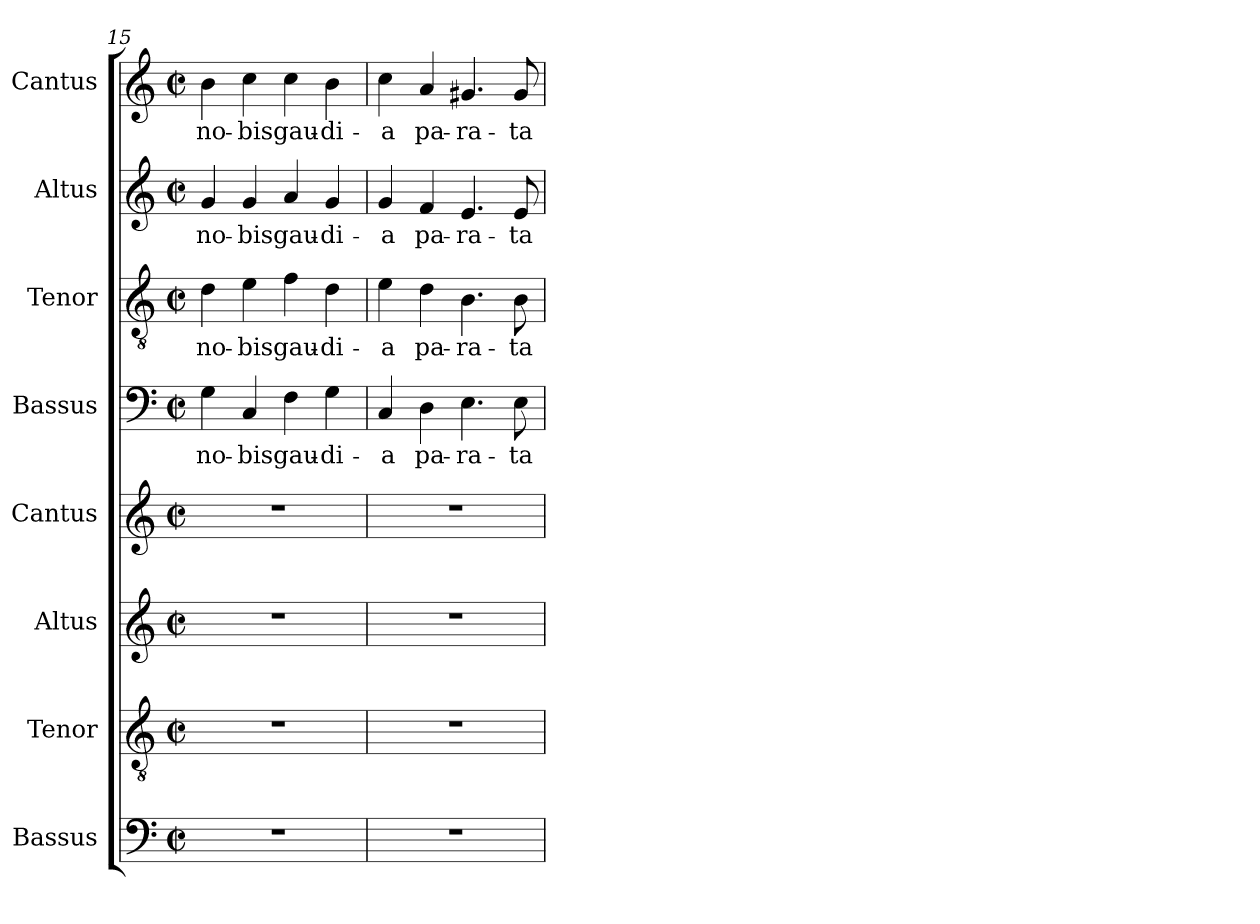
**kern	**kern	**kern	**kern	**kern	**text	**kern	**text	**kern	**text	**kern	**text
*part8	*part7	*part6	*part5	*part4	*part4	*part3	*part3	*part2	*part2	*part1	*part1
*staff8	*staff7	*staff6	*staff5	*staff4	*staff4	*staff3	*staff3	*staff2	*staff2	*staff1	*staff1
*I"Bassus	*I"Tenor	*I"Altus	*I"Cantus	*I"Bassus	*	*I"Tenor	*	*I"Altus	*	*I"Cantus	*
*I'B.	*I'T.	*I'A.	*I'S.	*I'B.	*	*I'T.	*	*I'A.	*	*I'S.	*
*clefF4	*clefGv2	*clefG2	*clefG2	*clefF4	*	*clefGv2	*	*clefG2	*	*clefG2	*
*	*ITrd7c12	*	*	*	*	*ITrd7c12	*	*	*	*	*
*k[]	*k[]	*k[]	*k[]	*k[]	*	*k[]	*	*k[]	*	*k[]	*
*C:	*C:	*C:	*C:	*C:	*	*C:	*	*C:	*	*C:	*
*M2/2	*M2/2	*M2/2	*M2/2	*M2/2	*	*M2/2	*	*M2/2	*	*M2/2	*
*met(c|)	*met(c|)	*met(c|)	*met(c|)	*met(c|)	*	*met(c|)	*	*met(c|)	*	*met(c|)	*
=15	=15	=15	=15	=15	=15	=15	=15	=15	=15	=15	=15
!	!	!	!	!	!LO:LY:b:color=#000000	!	!	!	!	!	!
!	!	!	!	!	!	!	!LO:LY:b:color=#000000	!	!	!	!
!	!	!	!	!	!	!	!	!	!LO:LY:b:color=#000000	!	!
!	!	!	!	!	!	!	!	!	!	!	!LO:LY:b:color=#000000
1r	1r	1r	1r	4Gi\	no-	4Di\	no-	4gi/	no-	4bi\	no-
!	!	!	!	!	!LO:LY:b:color=#000000	!	!	!	!	!	!
!	!	!	!	!	!	!	!LO:LY:b:color=#000000	!	!	!	!
!	!	!	!	!	!	!	!	!	!LO:LY:b:color=#000000	!	!
!	!	!	!	!	!	!	!	!	!	!	!LO:LY:b:color=#000000
.	.	.	.	4Ci/	-bis	4Ei\	-bis	4gi/	-bis	4cci\	-bis
!	!	!	!	!	!LO:LY:b:color=#000000	!	!	!	!	!	!
!	!	!	!	!	!	!	!LO:LY:b:color=#000000	!	!	!	!
!	!	!	!	!	!	!	!	!	!LO:LY:b:color=#000000	!	!
!	!	!	!	!	!	!	!	!	!	!	!LO:LY:b:color=#000000
.	.	.	.	4Fi\	gau-	4Fi\	gau-	4ai/	gau-	4cci\	gau-
!	!	!	!	!	!LO:LY:b:color=#000000	!	!	!	!	!	!
!	!	!	!	!	!	!	!LO:LY:b:color=#000000	!	!	!	!
!	!	!	!	!	!	!	!	!	!LO:LY:b:color=#000000	!	!
!	!	!	!	!	!	!	!	!	!	!	!LO:LY:b:color=#000000
.	.	.	.	4Gi\	-di-	4Di\	-di-	4gi/	-di-	4bi\	-di-
=16	=16	=16	=16	=16	=16	=16	=16	=16	=16	=16	=16
!	!	!	!	!	!LO:LY:b:color=#000000	!	!	!	!	!	!
!	!	!	!	!	!	!	!LO:LY:b:color=#000000	!	!	!	!
!	!	!	!	!	!	!	!	!	!LO:LY:b:color=#000000	!	!
!	!	!	!	!	!	!	!	!	!	!	!LO:LY:b:color=#000000
1r	1r	1r	1r	4Ci/	-a	4Ei\	-a	4gi/	-a	4cci\	-a
!	!	!	!	!	!LO:LY:b:color=#000000	!	!	!	!	!	!
!	!	!	!	!	!	!	!LO:LY:b:color=#000000	!	!	!	!
!	!	!	!	!	!	!	!	!	!LO:LY:b:color=#000000	!	!
!	!	!	!	!	!	!	!	!	!	!	!LO:LY:b:color=#000000
.	.	.	.	4Di\	pa-	4Di\	pa-	4fi/	pa-	4ai/	pa-
!	!	!	!	!	!LO:LY:b:color=#000000	!	!	!	!	!	!
!	!	!	!	!	!	!	!LO:LY:b:color=#000000	!	!	!	!
!	!	!	!	!	!	!	!	!	!LO:LY:b:color=#000000	!	!
!	!	!	!	!	!	!	!	!	!	!	!LO:LY:b:color=#000000
.	.	.	.	4.Ei\	-ra-	4.BBi\	-ra-	4.ei/	-ra-	4.g#Xi/	-ra-
!	!	!	!	!	!LO:LY:b:color=#000000	!	!	!	!	!	!
!	!	!	!	!	!	!	!LO:LY:b:color=#000000	!	!	!	!
!	!	!	!	!	!	!	!	!	!LO:LY:b:color=#000000	!	!
!	!	!	!	!	!	!	!	!	!	!	!LO:LY:b:color=#000000
.	.	.	.	8Ei\	-ta	8BBi\	-ta	8ei/	-ta	8g#i/	-ta
=	=	=	=	=	=	=	=	=	=	=	=
*-	*-	*-	*-	*-	*-	*-	*-	*-	*-	*-	*-
